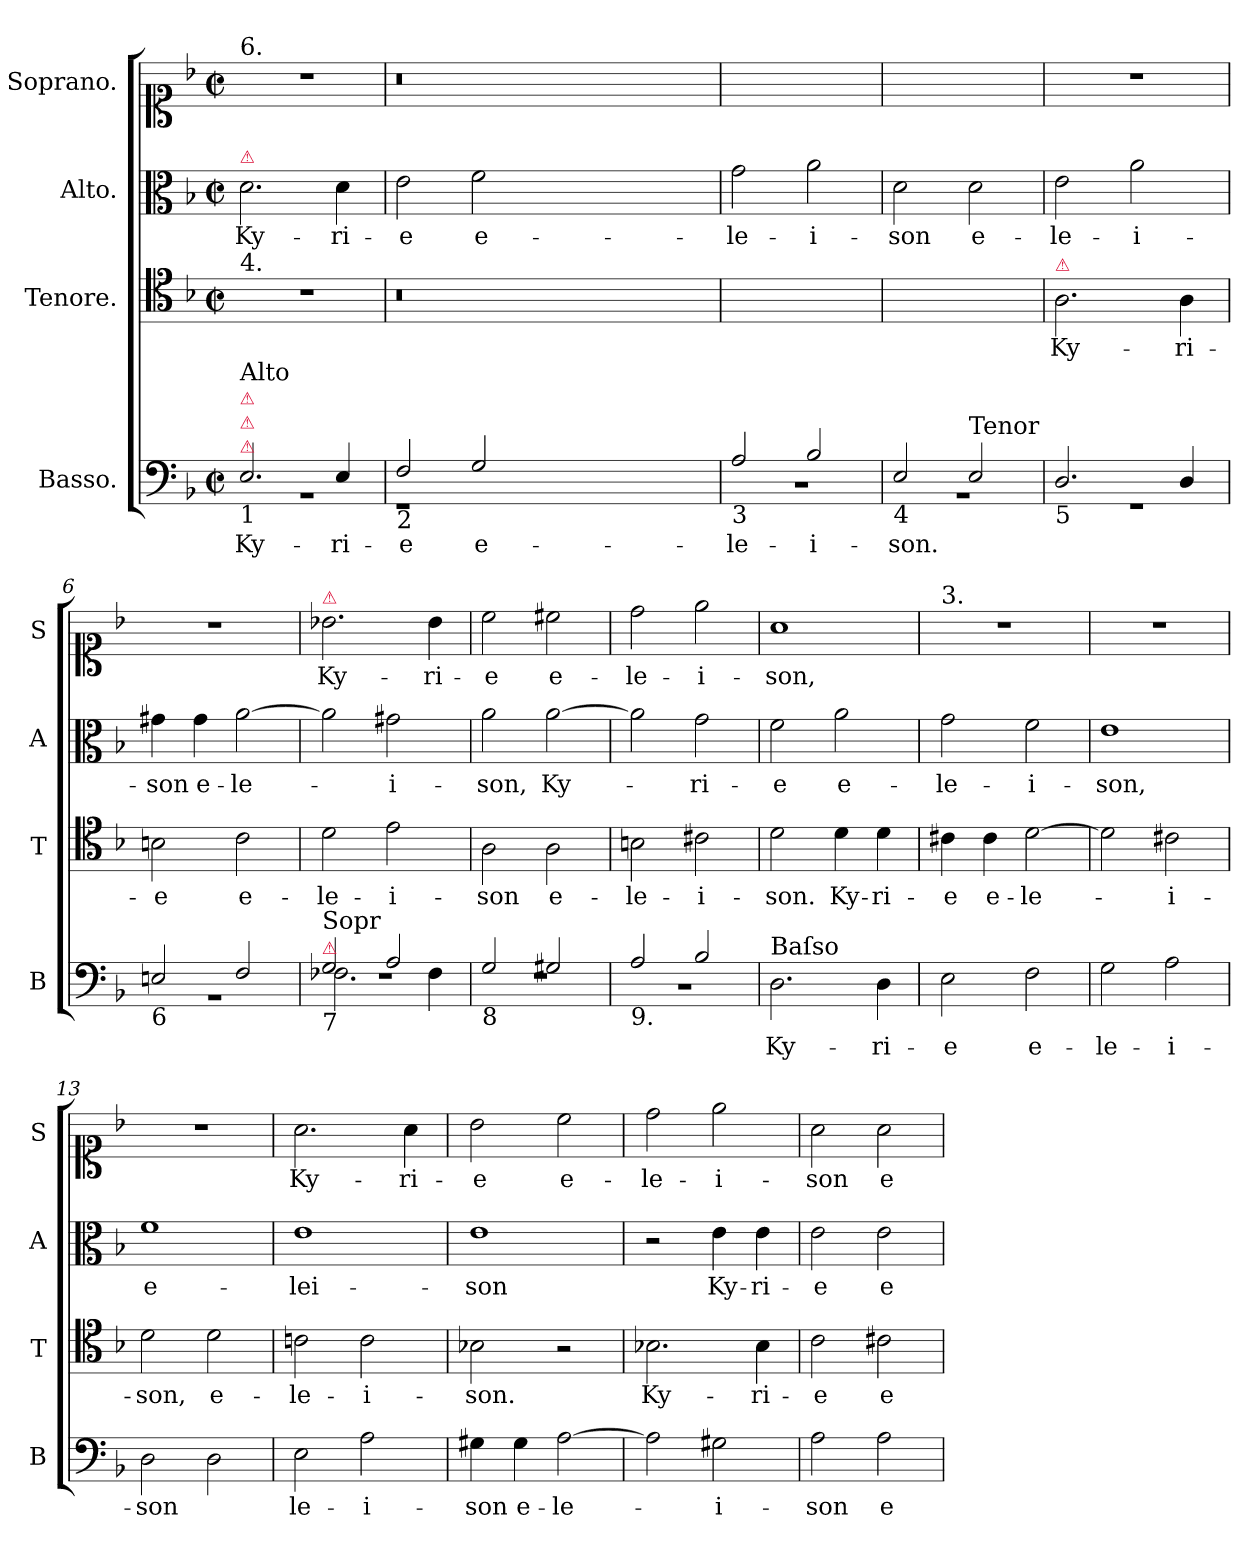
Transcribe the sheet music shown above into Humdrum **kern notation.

**kern	**text	**kern	**text	**kern	**text	**kern	**text
*part4	*part4	*part3	*part3	*part2	*part2	*part1	*part1
*staff4	*staff4	*staff3	*staff3	*staff2	*staff2	*staff1	*staff1
*I"Basso.	*	*I"Tenore.	*	*I"Alto.	*	*I"Soprano.	*
*I'B	*	*I'T	*	*I'A	*	*I'S	*
*clefF4	*	*clefC4	*	*clefC3	*	*clefC1	*
*k[b-]	*	*k[b-]	*	*k[b-]	*	*k[b-]	*
*d:	*	*d:	*	*d:	*	*d:	*
*M2/2	*	*M2/2	*	*M2/2	*	*M2/2	*
*met(c|)	*	*met(c|)	*	*met(c|)	*	*met(c|)	*
=1	=1	=1	=1	=1	=1	=1	=1
*^	*	*	*	*	*	*	*
!	!	!	!	!	!	!	!LO:TX:a:t=6.	!
!	!	!	!	!	!LO:TX:a:color=crimson:t=⚠	!	!	!
!	!	!	!LO:TX:a:t=4.	!	!	!	!	!
!LO:TX:a:color=crimson:t=⚠	!	!	!	!	!	!	!	!
!LO:TX:a:color=crimson:t=⚠	!	!	!	!	!	!	!	!
!LO:TX:a:color=crimson:t=⚠	!	!	!	!	!	!	!	!
!LO:TX:a:t=Alto	!	!	!	!	!	!	!	!
!LO:TX:b:t=1	!	!	!	!	!	!	!	!
2.E/	1r	Ky-	1r	.	2.d\	Ky-	1r	.
4E/	.	-ri-	.	.	4d\	-ri-	.	.
=2	=2	=2	=2	=2	=2	=2	=2	=2
!LO:TX:b:t=2	!	!	!	!	!	!	!	!
2F/	1r	-e	0.r	.	2e\	-e	0.r	.
2G/	.	e-	.	.	2f\	e-	.	.
0ryy	0ryy	.	.	.	0ryy	.	.	.
=3	=3	=3	=3	=3	=3	=3	=3	=3
!LO:TX:b:t=3	!	!	!	!	!	!	!	!
2A/	1r	-le-	1ryy	.	2g\	-le-	1ryy	.
2B-/	.	-i-	.	.	2a\	-i-	.	.
=4	=4	=4	=4	=4	=4	=4	=4	=4
!LO:TX:b:t=4	!	!	!	!	!	!	!	!
2E/	1r	-son.	1ryy	.	2d\	-son	1ryy	.
!LO:TX:a:t=Tenor	!	!	!	!	!	!	!	!
2E/	.	.	.	.	2d\	e-	.	.
=5	=5	=5	=5	=5	=5	=5	=5	=5
!	!	!	!LO:TX:a:color=crimson:t=⚠	!	!	!	!	!
!LO:TX:b:t=5	!	!	!	!	!	!	!	!
2.D/	1r	.	2.A\	Ky-	2e\	-le-	1r	.
.	.	.	.	.	2a\	-i-	.	.
4D/	.	.	4A\	-ri-	.	.	.	.
=6	=6	=6	=6	=6	=6	=6	=6	=6
!LO:TX:b:t=6	!	!	!	!	!	!	!	!
2En/	1r	.	2Bn\	-e	4g#X\	-son	1r	.
.	.	.	.	.	4g#\	e-	.	.
2F/	.	.	2c\	e-	[2a\	-le-	.	.
=7	=7	=7	=7	=7	=7	=7	=7	=7
*	*^	*	*	*	*	*	*	*
!	!	!	!	!	!	!	!	!LO:TX:a:color=crimson:t=⚠	!
!LO:TX:a:t=Sopr	!	!	!	!	!	!	!	!	!
!LO:TX:a:color=crimson:t=⚠	!	!	!	!	!	!	!	!	!
!LO:TX:b:t=7	!	!	!	!	!	!	!	!	!
2G/	1r	2.F-X\	.	2d\	-le-	2a\]	.	2.b-X\	Ky-
2A/	.	.	.	2e\	-i-	2g#X\	-i-	.	.
.	.	4F-\	.	.	.	.	.	4b-\	-ri-
=8	=8	=8	=8	=8	=8	=8	=8	=8	=8
!LO:TX:b:t=8	!	!	!	!	!	!	!	!	!
*	*v	*v	*	*	*	*	*	*	*
2G/	1r	.	2A\	-son	2a\	-son,	2cc\	-e
2G#X/	.	.	2A\	e-	[2a\	Ky-	2cc#X\	e-
=9	=9	=9	=9	=9	=9	=9	=9	=9
!LO:TX:b:t=9.	!	!	!	!	!	!	!	!
2A/	1r	.	2Bn\	-le-	2a\]	.	2dd\	-le-
2B-/	.	.	2c#X\	-i-	2g\	-ri-	2ee\	-i-
*v	*v	*	*	*	*	*	*	*
=10	=10	=10	=10	=10	=10	=10	=10
!LO:TX:a:t=Baſso	!	!	!	!	!	!	!
2.D\	Ky-	2d\	-son.	2f\	-e	1a	-son,
.	.	4d\	Ky-	2a\	e-	.	.
4D\	-ri-	4d\	-ri-	.	.	.	.
=11	=11	=11	=11	=11	=11	=11	=11
!	!	!	!	!	!	!LO:TX:a:t=3.	!
2E\	-e	4c#X\	-e	2g\	-le-	1r	.
.	.	4c#\	e-	.	.	.	.
2F\	e-	[2d\	-le-	2f\	-i-	.	.
=12	=12	=12	=12	=12	=12	=12	=12
2G\	-le-	2d\]	.	1e	-son,	1r	.
2A\	-i-	2c#X\	-i-	.	.	.	.
=13	=13	=13	=13	=13	=13	=13	=13
2D\	-son	2d\	-son,	1f	e-	1r	.
2D\	.	2d\	e-	.	.	.	.
=14	=14	=14	=14	=14	=14	=14	=14
2E\	le-	2cn\	-le-	1e	-lei-	2.a\	Ky-
2A\	-i-	2c\	-i-	.	.	.	.
.	.	.	.	.	.	4a\	-ri-
=15	=15	=15	=15	=15	=15	=15	=15
4G#X\	-son	2B-X\	-son.	1e	-son	2b-\	-e
4G#\	e-	.	.	.	.	.	.
[2A\	-le-	2r	.	.	.	2cc\	e-
=16	=16	=16	=16	=16	=16	=16	=16
2A\]	.	2.B-X\	Ky-	2r	.	2dd\	-le-
2G#X\	-i-	.	.	4e\	Ky-	2ee\	-i-
.	.	4B-\	-ri-	4e\	-ri-	.	.
=17	=17	=17	=17	=17	=17	=17	=17
2A\	-son	2c\	-e	2e\	-e	2a\	-son
2A\	e-	2c#X\	e-	2e\	e-	2a\	e-
=	=	=	=	=	=	=	=
*-	*-	*-	*-	*-	*-	*-	*-
